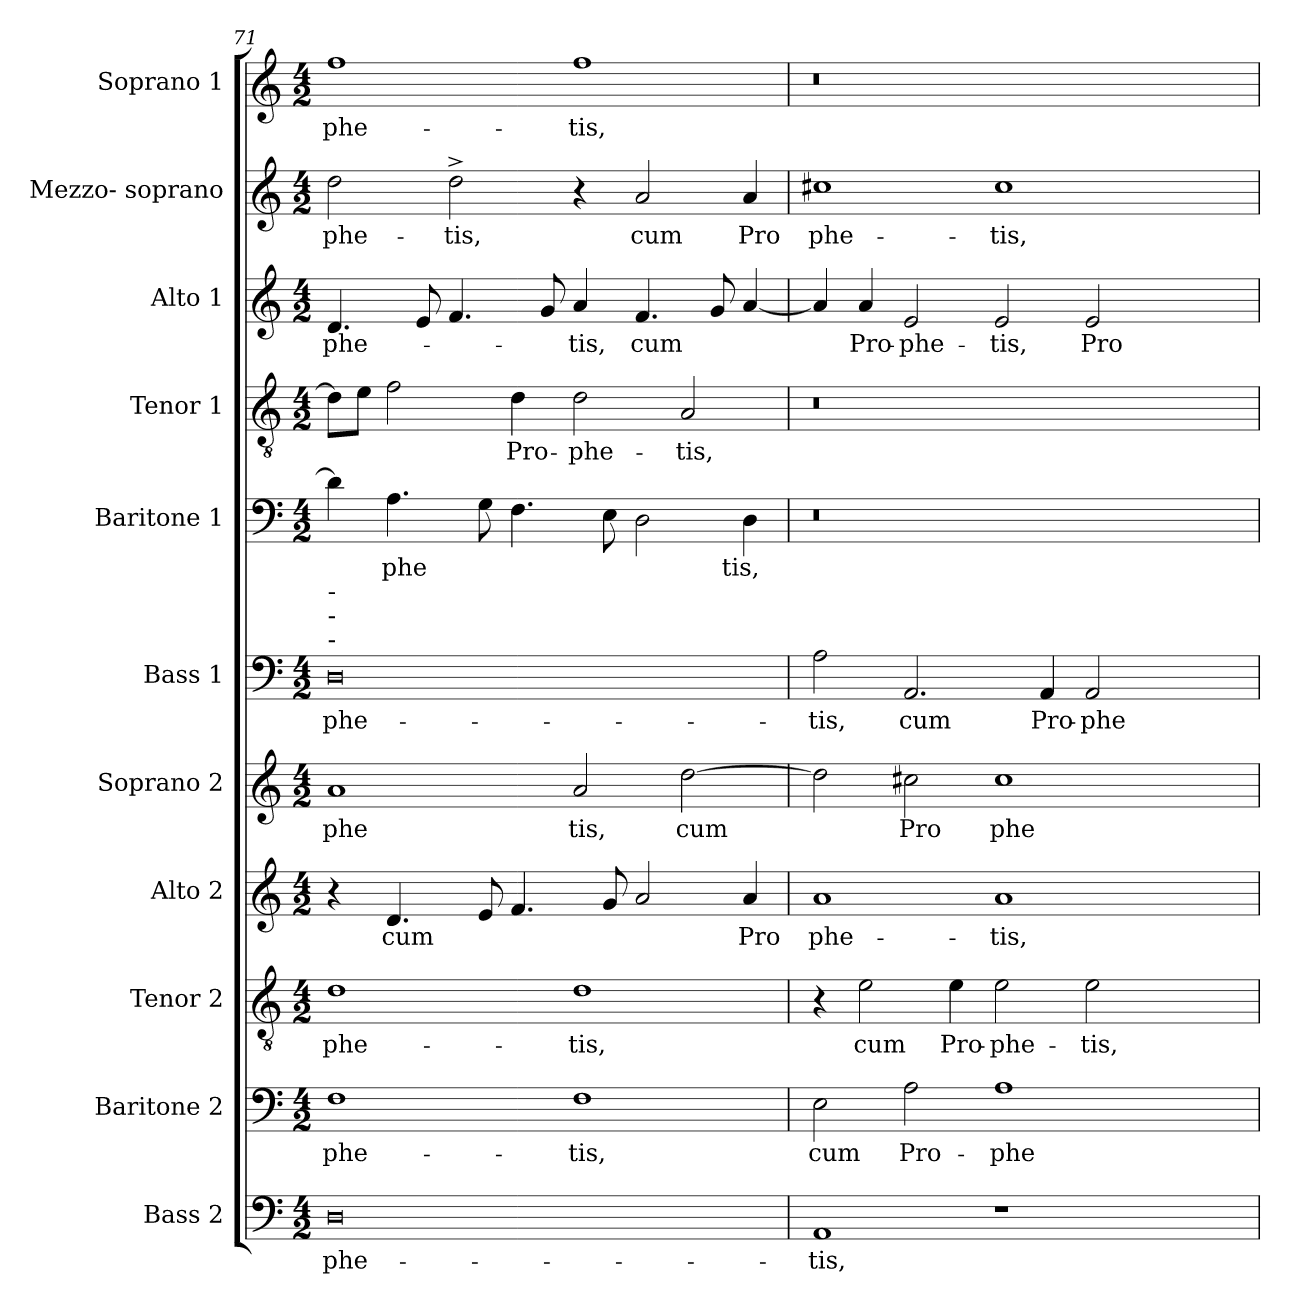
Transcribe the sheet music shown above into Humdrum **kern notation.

**kern	**text	**kern	**text	**kern	**text	**kern	**text	**kern	**text	**kern	**text	**kern	**text	**kern	**text	**kern	**text	**kern	**text	**kern	**text
*part11	*part11	*part10	*part10	*part9	*part9	*part8	*part8	*part7	*part7	*part6	*part6	*part5	*part5	*part4	*part4	*part3	*part3	*part2	*part2	*part1	*part1
*staff11	*staff11	*staff10	*staff10	*staff9	*staff9	*staff8	*staff8	*staff7	*staff7	*staff6	*staff6	*staff5	*staff5	*staff4	*staff4	*staff3	*staff3	*staff2	*staff2	*staff1	*staff1
*I"Bass 2	*	*I"Baritone 2	*	*I"Tenor 2	*	*I"Alto 2	*	*I"Soprano 2	*	*I"Bass 1	*	*I"Baritone 1	*	*I"Tenor 1	*	*I"Alto 1	*	*I"Mezzo-  soprano	*	*I"Soprano 1	*
*I'B2	*	*I'Bar. 2	*	*I'T2	*	*I'A2	*	*I'S2	*	*I'B1	*	*I'Bar. 1	*	*I'T1	*	*I'A1	*	*I'M.	*	*I'S1	*
*clefF4	*	*clefF4	*	*clefGv2	*	*clefG2	*	*clefG2	*	*clefF4	*	*clefF4	*	*clefGv2	*	*clefG2	*	*clefG2	*	*clefG2	*
*M4/2	*	*M4/2	*	*M4/2	*	*M4/2	*	*M4/2	*	*M4/2	*	*M4/2	*	*M4/2	*	*M4/2	*	*M4/2	*	*M4/2	*
=71	=71	=71	=71	=71	=71	=71	=71	=71	=71	=71	=71	=71	=71	=71	=71	=71	=71	=71	=71	=71	=71
!	!	!	!	!	!	!	!	!	!	!LO:TX:a:t=-	!	!	!	!	!	!	!	!	!	!	!
!	!	!	!	!	!	!	!	!	!	!LO:TX:a:t=-	!	!	!	!	!	!	!	!	!	!	!
!	!	!	!	!	!	!	!	!	!	!LO:TX:a:t=-	!	!	!	!	!	!	!	!	!	!	!
!	!LO:LY:b:cj	!	!LO:LY:b:cj	!	!LO:LY:b:cj	!	!	!	!LO:LY:b:cj	!	!LO:LY:b:cj	!	!	!	!	!	!LO:LY:b	!	!LO:LY:b:cj	!	!LO:LY:b:cj
0D	-phe-	1F	phe-	1d	-phe-	4r	.	1a	phe	0D	-phe-	4d\]	.	8d\L]	.	4.d/	-phe-	2dd\	-phe-	1ff	-phe-
.	.	.	.	.	.	.	.	.	.	.	.	.	.	8e\J	.	.	.	.	.	.	.
!	!	!	!	!	!	!	!LO:LY:b	!	!	!	!	!	!LO:LY:b	!	!	!	!	!	!	!	!
.	.	.	.	.	.	4.d/	-cum	.	.	.	.	4.A\	phe	2f\	.	.	.	.	.	.	.
.	.	.	.	.	.	.	.	.	.	.	.	.	.	.	.	8e/	.	.	.	.	.
!	!	!	!	!	!	!	!	!	!	!	!	!	!	!	!	!	!	!	!LO:LY:b:cj	!	!
.	.	.	.	.	.	.	.	.	.	.	.	.	.	.	.	4.f/	.	2dd^<\	-tis,	.	.
.	.	.	.	.	.	8e/	.	.	.	.	.	8G\	.	.	.	.	.	.	.	.	.
!	!	!	!	!	!	!	!	!	!	!	!	!	!	!	!LO:LY:b	!	!	!	!	!	!
.	.	.	.	.	.	4.f/	.	.	.	.	.	4.F\	.	4d\	Pro-	.	.	.	.	.	.
.	.	.	.	.	.	.	.	.	.	.	.	.	.	.	.	8g/	.	.	.	.	.
!	!	!	!LO:LY:b:cj	!	!LO:LY:b:cj	!	!	!	!LO:LY:b:cj	!	!	!	!	!	!LO:LY:b:rj	!	!LO:LY:b:cj	!	!	!	!LO:LY:b:cj
.	.	1F	-tis,	1d	-tis,	.	.	2a/	tis,	.	.	.	.	2d\	-phe-	4a/	-tis,	4r	.	1ff	-tis,
.	.	.	.	.	.	8g/	.	.	.	.	.	8E\	.	.	.	.	.	.	.	.	.
!	!	!	!	!	!	!	!	!	!	!	!	!	!	!	!	!	!LO:LY:b	!	!LO:LY:b:cj	!	!
.	.	.	.	.	.	2a/	.	.	.	.	.	2D\	.	.	.	4.f/	cum	2a/	cum	.	.
!	!	!	!	!	!	!	!	!	!LO:LY:b	!	!	!	!	!	!LO:LY:b:cj	!	!	!	!	!	!
.	.	.	.	.	.	.	.	[>2dd\	cum	.	.	.	.	2A/	-tis,	.	.	.	.	.	.
.	.	.	.	.	.	.	.	.	.	.	.	.	.	.	.	8g/	.	.	.	.	.
!	!	!	!	!	!	!	!LO:LY:b:cj	!	!	!	!	!	!LO:LY:b:cj	!	!	!	!	!	!LO:LY:b:cj	!	!
.	.	.	.	.	.	4a/	Pro	.	.	.	.	4D\	tis,	.	.	[<4a/	.	4a/	Pro	.	.
=72	=72	=72	=72	=72	=72	=72	=72	=72	=72	=72	=72	=72	=72	=72	=72	=72	=72	=72	=72	=72	=72
!	!LO:LY:b:cj	!	!LO:LY:b:cj	!	!	!	!LO:LY:b:cj	!	!	!	!LO:LY:b:cj	!	!	!	!	!	!	!	!LO:LY:b:cj	!	!
1AA	-tis,	2E\	cum	4r	.	1a	phe-	2dd\]	.	2A\	-tis,	0r	.	0r	.	4a/]	.	1cc#X	phe-	0r	.
!	!	!	!	!	!LO:LY:b:cj	!	!	!	!	!	!	!	!	!	!	!	!LO:LY:b	!	!	!	!
.	.	.	.	2e\	cum	.	.	.	.	.	.	.	.	.	.	4a/	Pro-	.	.	.	.
!	!	!	!LO:LY:b:cj	!	!	!	!	!	!LO:LY:b:cj	!	!LO:LY:b:cj	!	!	!	!	!	!LO:LY:b:rj	!	!	!	!
.	.	2A\	Pro-	.	.	.	.	2cc#X\	Pro	2.AA/	cum	.	.	.	.	2e/	-phe-	.	.	.	.
!	!	!	!	!	!LO:LY:b	!	!	!	!	!	!	!	!	!	!	!	!	!	!	!	!
.	.	.	.	4e\	Pro-	.	.	.	.	.	.	.	.	.	.	.	.	.	.	.	.
!LO:N:vis=1	!	!	!LO:LY:b:cj	!	!LO:LY:b:rj	!	!LO:LY:b:cj	!	!LO:LY:b:cj	!	!	!	!	!	!	!	!LO:LY:b:cj	!	!LO:LY:b:cj	!	!
0r	.	1A	-phe-	2e\	-phe-	1a	-tis,	1cc#	phe	.	.	.	.	.	.	2e/	-tis,	1cc#	-tis,	.	.
!	!	!	!	!	!	!	!	!	!	!	!LO:LY:b	!	!	!	!	!	!	!	!	!	!
.	.	.	.	.	.	.	.	.	.	4AA/	Pro-	.	.	.	.	.	.	.	.	.	.
!	!	!	!	!	!LO:LY:b:cj	!	!	!	!	!	!LO:LY:b:rj	!	!	!	!	!	!LO:LY:b:cj	!	!	!	!
.	.	.	.	2e\	-tis,	.	.	.	.	2AA/	-phe-	.	.	.	.	2e/	Pro-	.	.	.	.
.	.	1ryy	.	1ryy	.	1ryy	.	1ryy	.	1ryy	.	1ryy	.	1ryy	.	1ryy	.	1ryy	.	1ryy	.
=	=	=	=	=	=	=	=	=	=	=	=	=	=	=	=	=	=	=	=	=	=
*-	*-	*-	*-	*-	*-	*-	*-	*-	*-	*-	*-	*-	*-	*-	*-	*-	*-	*-	*-	*-	*-
